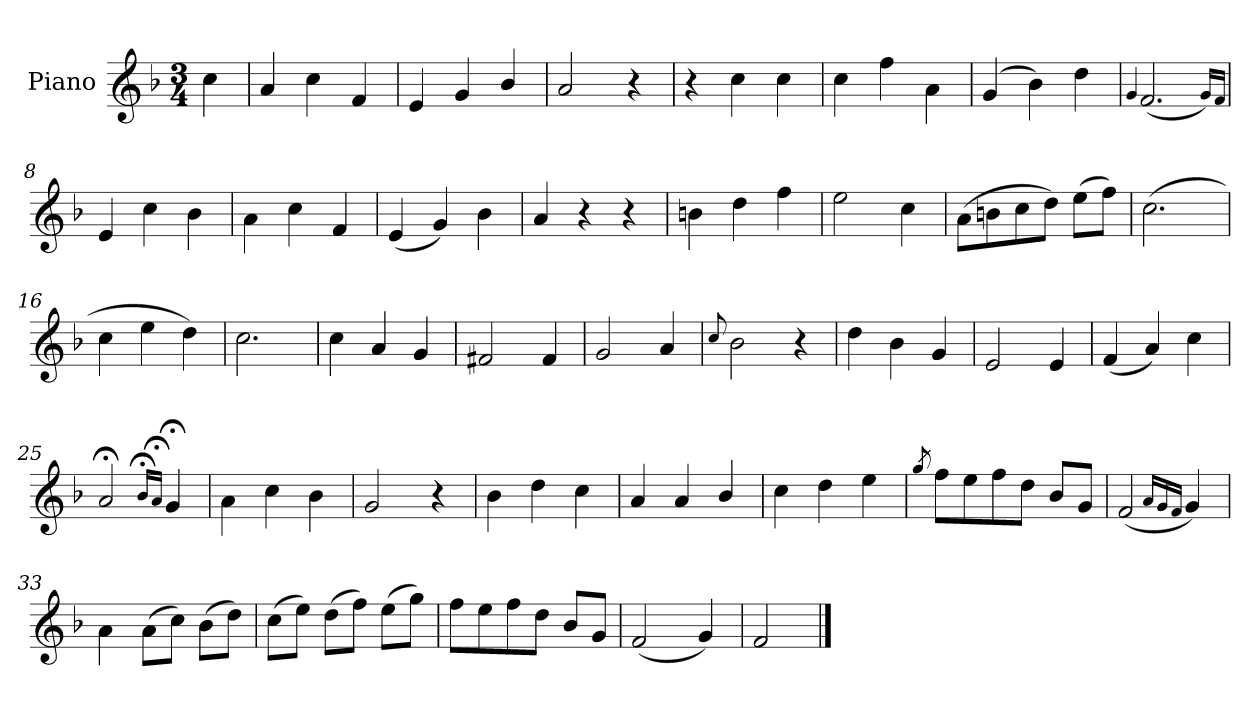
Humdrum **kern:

**kern
*part1
*staff1
*I"Piano
*I'Pno.
*clefG2
*k[b-]
*M3/4
=
4cc\
=1
4a/
4cc\
4f/
=2
4e/
4g/
4b-/
=3
2a/
4r
=4
4r
4cc\
4cc\
=5
4cc\
4ff\
4a\
!!LO:LB:g=z
=6
(>4g/
4b-\)
4dd\
=7
4qqg/
(<2.f/
16qqg/LL)
16qqf/JJ
=8
4e/
4cc\
4b-\
=9
4a\
4cc\
4f/
=10
(<4e/
4g/)
4b-\
=11
4a/
4r
4r
=12
4bn\
4dd\
4ff\
!!LO:LB:g=z
=13
2ee\
4cc\
=14
(>8a\L
8bn\
8cc\
8dd\J)
(>8ee\L
8ff\J)
=15
(>2.cc\
=16
4cc\
4ee\
4dd\)
=17
2.cc\
=18
4cc\
4a/
4g/
=19
2f#X/
4f#/
=20
2g/
4a/
!!LO:LB:g=z
=21
8qqcc/
2b-\
4r
=22
4dd\
4b-\
4g/
=23
2e/
4e/
=24
(<4f/
4a/)
4cc\
=25
2a;</
16qqb-;</LL
16qqa;</JJ
4g;</
=26
4a\
4cc\
4b-\
=27
2g/
4r
!!LO:LB:g=z
=28
4b-\
4dd\
4cc\
=29
4a/
4a/
4b-/
=30
4cc\
4dd\
4ee\
=31
8qgg/
8ff\L
8ee\
8ff\
8dd\J
8b-/L
8g/J
=32
(<2f/
16qqa/LL
16qqg/
16qqf/JJ
4g/)
!!LO:LB:g=z
=33
4a\
(>8a\L
8cc\J)
(>8b-\L
8dd\J)
=34
(>8cc\L
8ee\J)
(>8dd\L
8ff\J)
(>8ee\L
8gg\J)
=35
8ff\L
8ee\
8ff\
8dd\J
8b-/L
8g/J
=36
(<2f/
4g/)
=37
2f/
==
*-
